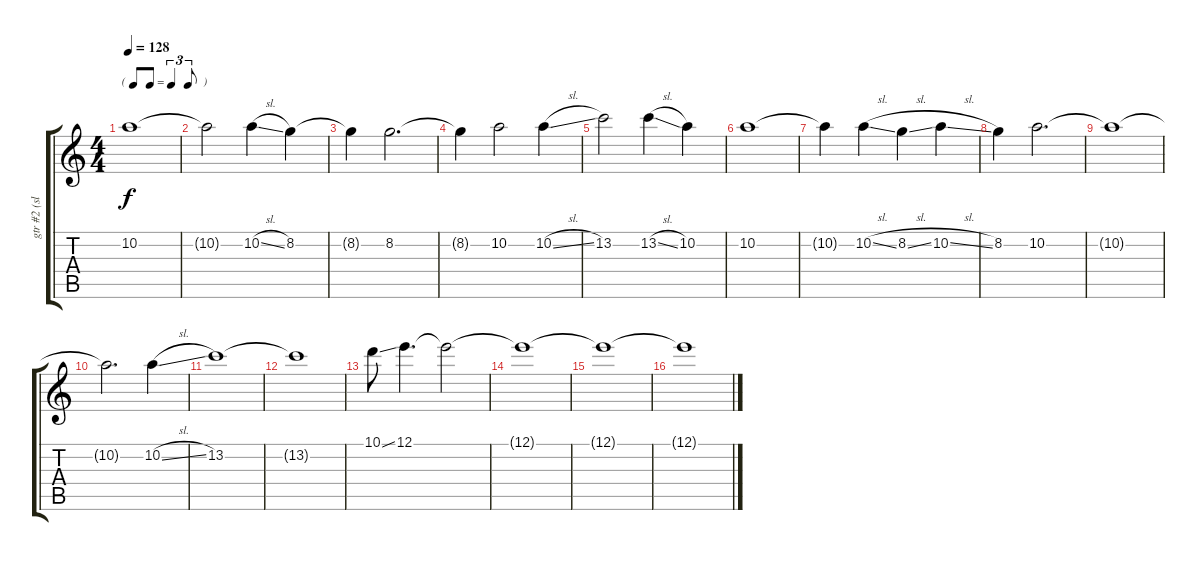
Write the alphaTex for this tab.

\track ("gtr #2 (slide)" "gtr #2 (sl") {instrument distortionguitar}
\staff {score tabs}
\tuning (E4 B3 G3 D3 A2 E2) {hide}
\ts (4 4)
\tf triplet8th
\tempo 128
\clef g2
\ks c
10.2.1{dy f} |
10.2{t}.2 10.2{sl}.4 8.2.4 |
8.2{t}.4 8.2.2{d} |
8.2{t}.4 10.2.2 10.2{sl}.4 |
13.2.2 13.2{sl}.4 10.2.4 |
10.2.1 |
10.2{t}.4 10.2{sl}.4 8.2{sl}.4 10.2{sl}.4 |
8.2.4 10.2.2{d} |
10.2{t}.1 |
10.2{t}.2{d} 10.2{sl}.4 |
13.2.1 |
13.2{t}.1 |
10.1{ss}.8 12.1.4{d} 12.1{t}.2 |
12.1{t}.1 |
12.1{t}.1 |
12.1{t}.1
